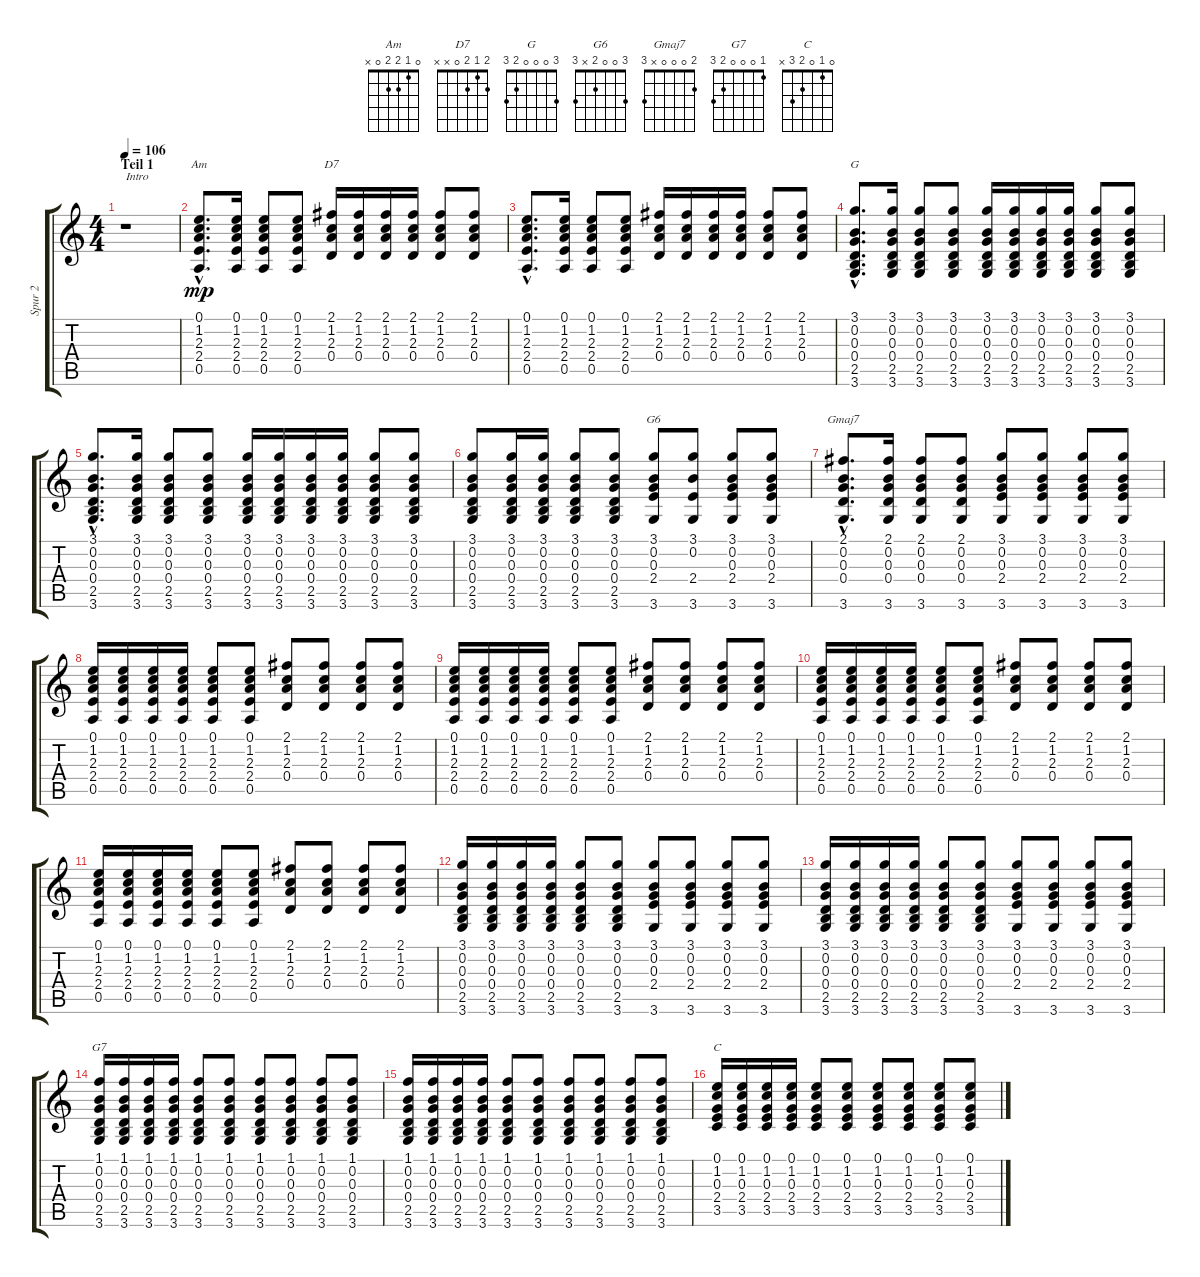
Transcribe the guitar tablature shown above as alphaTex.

\track ("Spur 2" "Spur 2") {instrument acousticguitarsteel}
\staff {score tabs}
\tuning (E4 B3 G3 D3 A2 E2) {hide}
\chord ("Am" 0 1 2 2 0 x)
\chord ("D7" 2 1 2 0 x x)
\chord ("G" 3 0 0 0 2 3)
\chord ("G6" 3 0 0 2 x 3)
\chord ("Gmaj7" 2 0 0 0 x 3)
\chord ("G7" 1 0 0 0 2 3)
\chord ("C" 0 1 0 2 3 x)
\ts (4 4)
\section ("" "Teil 1")
\tempo 106
\clef g2
\ks c
r.1{txt "Intro " dy mp instrument acousticguitarsteel} |
(0.1{hac} 1.2{hac} 2.3{hac} 2.4{hac} 0.5{hac}).8{d ch "Am"} (0.1 1.2 2.3 2.4 0.5).16 (0.1 1.2 2.3 2.4 0.5).8 (0.1 1.2 2.3 2.4 0.5).8 (2.1 1.2 2.3 0.4).16{ch "D7"} (2.1 1.2 2.3 0.4).16 (2.1 1.2 2.3 0.4).16 (2.1 1.2 2.3 0.4).16 (2.1 1.2 2.3 0.4).8 (2.1 1.2 2.3 0.4).8 |
(0.1{hac} 1.2{hac} 2.3{hac} 2.4{hac} 0.5{hac}).8{d} (0.1 1.2 2.3 2.4 0.5).16 (0.1 1.2 2.3 2.4 0.5).8 (0.1 1.2 2.3 2.4 0.5).8 (2.1 1.2 2.3 0.4).16 (2.1 1.2 2.3 0.4).16 (2.1 1.2 2.3 0.4).16 (2.1 1.2 2.3 0.4).16 (2.1 1.2 2.3 0.4).8 (2.1 1.2 2.3 0.4).8 |
(3.1{hac} 0.2{hac} 0.3{hac} 0.4{hac} 2.5{hac} 3.6{hac}).8{d ch "G"} (3.1 0.2 0.3 0.4 2.5 3.6).16 (3.1 0.2 0.3 0.4 2.5 3.6).8 (3.1 0.2 0.3 0.4 2.5 3.6).8 (3.1 0.2 0.3 0.4 2.5 3.6).16 (3.1 0.2 0.3 0.4 2.5 3.6).16 (3.1 0.2 0.3 0.4 2.5 3.6).16 (3.1 0.2 0.3 0.4 2.5 3.6).16 (3.1 0.2 0.3 0.4 2.5 3.6).8 (3.1 0.2 0.3 0.4 2.5 3.6).8 |
(3.1{hac} 0.2{hac} 0.3{hac} 0.4{hac} 2.5{hac} 3.6{hac}).8{d} (3.1 0.2 0.3 0.4 2.5 3.6).16 (3.1 0.2 0.3 0.4 2.5 3.6).8 (3.1 0.2 0.3 0.4 2.5 3.6).8 (3.1 0.2 0.3 0.4 2.5 3.6).16 (3.1 0.2 0.3 0.4 2.5 3.6).16 (3.1 0.2 0.3 0.4 2.5 3.6).16 (3.1 0.2 0.3 0.4 2.5 3.6).16 (3.1 0.2 0.3 0.4 2.5 3.6).8 (3.1 0.2 0.3 0.4 2.5 3.6).8 |
(3.1 0.2 0.3 0.4 2.5 3.6).8 (3.1 0.2 0.3 0.4 2.5 3.6).16 (3.1 0.2 0.3 0.4 2.5 3.6).16 (3.1 0.2 0.3 0.4 2.5 3.6).8 (3.1 0.2 0.3 0.4 2.5 3.6).8 (3.1 0.2 0.3 2.4 3.6).8{ch "G6"} (3.1 0.2 2.4 3.6).8 (3.1 0.2 0.3 2.4 3.6).8 (3.1 0.2 0.3 2.4 3.6).8 |
(2.1{hac} 0.2{hac} 0.3{hac} 0.4{hac} 3.6{hac}).8{d ch "Gmaj7"} (2.1 0.2 0.3 0.4 3.6).16 (2.1 0.2 0.3 0.4 3.6).8 (2.1 0.2 0.3 0.4 3.6).8 (3.1 0.2 0.3 2.4 3.6).8 (3.1 0.2 0.3 2.4 3.6).8 (3.1 0.2 0.3 2.4 3.6).8 (3.1 0.2 0.3 2.4 3.6).8 |
(0.1 1.2 2.3 2.4 0.5).16 (0.1 1.2 2.3 2.4 0.5).16 (0.1 1.2 2.3 2.4 0.5).16 (0.1 1.2 2.3 2.4 0.5).16 (0.1 1.2 2.3 2.4 0.5).8 (0.1 1.2 2.3 2.4 0.5).8 (2.1 1.2 2.3 0.4).8 (2.1 1.2 2.3 0.4).8 (2.1 1.2 2.3 0.4).8 (2.1 1.2 2.3 0.4).8 |
(0.1 1.2 2.3 2.4 0.5).16 (0.1 1.2 2.3 2.4 0.5).16 (0.1 1.2 2.3 2.4 0.5).16 (0.1 1.2 2.3 2.4 0.5).16 (0.1 1.2 2.3 2.4 0.5).8 (0.1 1.2 2.3 2.4 0.5).8 (2.1 1.2 2.3 0.4).8 (2.1 1.2 2.3 0.4).8 (2.1 1.2 2.3 0.4).8 (2.1 1.2 2.3 0.4).8 |
(0.1 1.2 2.3 2.4 0.5).16 (0.1 1.2 2.3 2.4 0.5).16 (0.1 1.2 2.3 2.4 0.5).16 (0.1 1.2 2.3 2.4 0.5).16 (0.1 1.2 2.3 2.4 0.5).8 (0.1 1.2 2.3 2.4 0.5).8 (2.1 1.2 2.3 0.4).8 (2.1 1.2 2.3 0.4).8 (2.1 1.2 2.3 0.4).8 (2.1 1.2 2.3 0.4).8 |
(0.1 1.2 2.3 2.4 0.5).16 (0.1 1.2 2.3 2.4 0.5).16 (0.1 1.2 2.3 2.4 0.5).16 (0.1 1.2 2.3 2.4 0.5).16 (0.1 1.2 2.3 2.4 0.5).8 (0.1 1.2 2.3 2.4 0.5).8 (2.1 1.2 2.3 0.4).8 (2.1 1.2 2.3 0.4).8 (2.1 1.2 2.3 0.4).8 (2.1 1.2 2.3 0.4).8 |
(3.1 0.2 0.3 0.4 2.5 3.6).16 (3.1 0.2 0.3 0.4 2.5 3.6).16 (3.1 0.2 0.3 0.4 2.5 3.6).16 (3.1 0.2 0.3 0.4 2.5 3.6).16 (3.1 0.2 0.3 0.4 2.5 3.6).8 (3.1 0.2 0.3 0.4 2.5 3.6).8 (3.1 0.2 0.3 2.4 3.6).8 (3.1 0.2 0.3 2.4 3.6).8 (3.1 0.2 0.3 2.4 3.6).8 (3.1 0.2 0.3 2.4 3.6).8 |
(3.1 0.2 0.3 0.4 2.5 3.6).16 (3.1 0.2 0.3 0.4 2.5 3.6).16 (3.1 0.2 0.3 0.4 2.5 3.6).16 (3.1 0.2 0.3 0.4 2.5 3.6).16 (3.1 0.2 0.3 0.4 2.5 3.6).8 (3.1 0.2 0.3 0.4 2.5 3.6).8 (3.1 0.2 0.3 2.4 3.6).8 (3.1 0.2 0.3 2.4 3.6).8 (3.1 0.2 0.3 2.4 3.6).8 (3.1 0.2 0.3 2.4 3.6).8 |
(1.1 0.2 0.3 0.4 2.5 3.6).16{ch "G7"} (1.1 0.2 0.3 0.4 2.5 3.6).16 (1.1 0.2 0.3 0.4 2.5 3.6).16 (1.1 0.2 0.3 0.4 2.5 3.6).16 (1.1 0.2 0.3 0.4 2.5 3.6).8 (1.1 0.2 0.3 0.4 2.5 3.6).8 (1.1 0.2 0.3 0.4 2.5 3.6).8 (1.1 0.2 0.3 0.4 2.5 3.6).8 (1.1 0.2 0.3 0.4 2.5 3.6).8 (1.1 0.2 0.3 0.4 2.5 3.6).8 |
(1.1 0.2 0.3 0.4 2.5 3.6).16 (1.1 0.2 0.3 0.4 2.5 3.6).16 (1.1 0.2 0.3 0.4 2.5 3.6).16 (1.1 0.2 0.3 0.4 2.5 3.6).16 (1.1 0.2 0.3 0.4 2.5 3.6).8 (1.1 0.2 0.3 0.4 2.5 3.6).8 (1.1 0.2 0.3 0.4 2.5 3.6).8 (1.1 0.2 0.3 0.4 2.5 3.6).8 (1.1 0.2 0.3 0.4 2.5 3.6).8 (1.1 0.2 0.3 0.4 2.5 3.6).8 |
(0.1 1.2 0.3 2.4 3.5).16{ch "C"} (0.1 1.2 0.3 2.4 3.5).16 (0.1 1.2 0.3 2.4 3.5).16 (0.1 1.2 0.3 2.4 3.5).16 (0.1 1.2 0.3 2.4 3.5).8 (0.1 1.2 0.3 2.4 3.5).8 (0.1 1.2 0.3 2.4 3.5).8 (0.1 1.2 0.3 2.4 3.5).8 (0.1 1.2 0.3 2.4 3.5).8 (0.1 1.2 0.3 2.4 3.5).8
